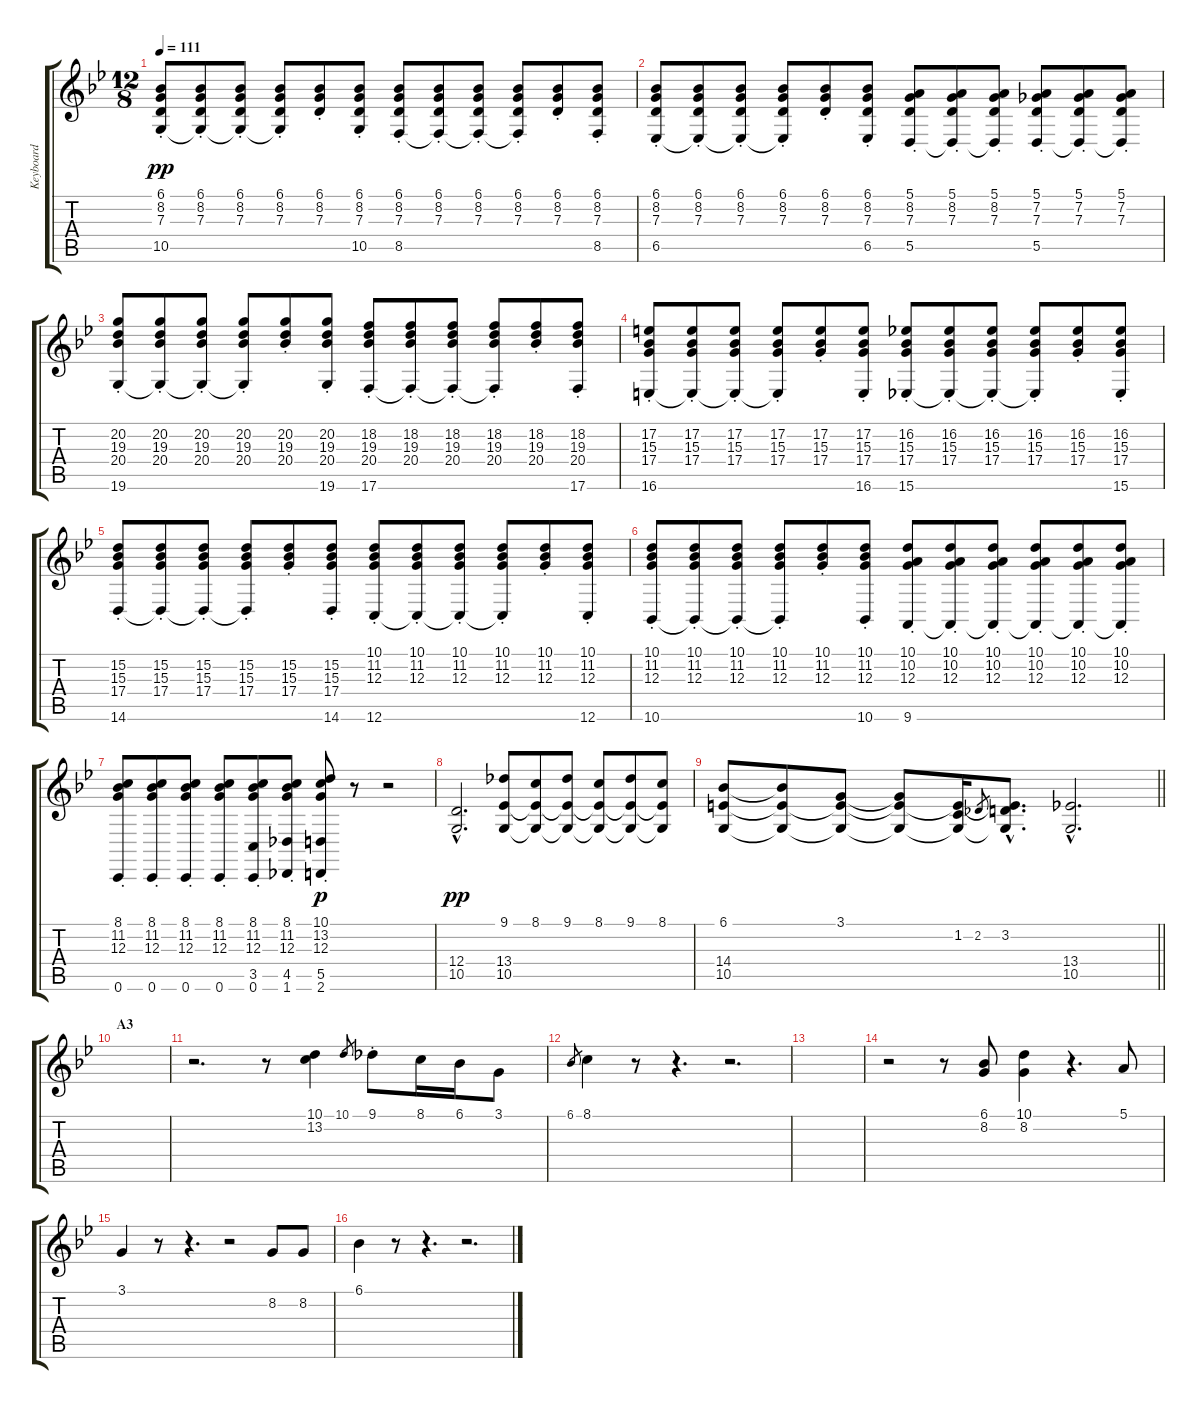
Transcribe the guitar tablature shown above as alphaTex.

\track ("Keyboard" "Keyboard") {instrument electricpiano1}
\staff {score tabs}
\tuning (E4 B3 G3 D3 A2 C2) {hide}
\ts (12 8)
\tempo 111
\clef g2
\ks gminor
(6.1{st} 8.2{st} 7.3{st} 10.5).8{dy pp} (6.1{st} 8.2{st} 7.3{st} 10.5{t}).8 (6.1{st} 8.2{st} 7.3{st} 10.5{t}).8 (6.1{st} 8.2{st} 7.3{st} 10.5{t}).8 (6.1{st} 8.2{st} 7.3{st}).8 (6.1{st} 8.2{st} 7.3{st} 10.5).8 (6.1{st} 8.2{st} 7.3{st} 8.5).8 (6.1{st} 8.2{st} 7.3{st} 8.5{t}).8 (6.1{st} 8.2{st} 7.3{st} 8.5{t}).8 (6.1{st} 8.2{st} 7.3{st} 8.5{t}).8 (6.1{st} 8.2{st} 7.3{st}).8 (6.1{st} 8.2{st} 7.3{st} 8.5).8 |
(6.1{st} 8.2{st} 7.3{st} 6.5).8 (6.1{st} 8.2{st} 7.3{st} 6.5{t}).8 (6.1{st} 8.2{st} 7.3{st} 6.5{t}).8 (6.1{st} 8.2{st} 7.3{st} 6.5{t}).8 (6.1{st} 8.2{st} 7.3{st}).8 (6.1{st} 8.2{st} 7.3{st} 6.5).8 (5.1{st} 8.2{st} 7.3{st} 5.5).8 (5.1{st} 8.2{st} 7.3{st} 5.5{t}).8 (5.1{st} 8.2{st} 7.3{st} 5.5{t}).8 (5.1{st} 7.2{st} 7.3{st} 5.5).8 (5.1{st} 7.2{st} 7.3{st} 5.5{t}).8 (5.1{st} 7.2{st} 7.3{st} 5.5{t}).8 |
(20.2{st} 19.3{st} 20.4{st} 19.6).8 (20.2{st} 19.3{st} 20.4{st} 19.6{t}).8 (20.2{st} 19.3{st} 20.4{st} 19.6{t}).8 (20.2{st} 19.3{st} 20.4{st} 19.6{t}).8 (20.2{st} 19.3{st} 20.4{st}).8 (20.2{st} 19.3{st} 20.4{st} 19.6).8 (18.2{st} 19.3{st} 20.4{st} 17.6).8 (18.2{st} 19.3{st} 20.4{st} 17.6{t}).8 (18.2{st} 19.3{st} 20.4{st} 17.6{t}).8 (18.2{st} 19.3{st} 20.4{st} 17.6{t}).8 (18.2{st} 19.3{st} 20.4{st}).8 (18.2{st} 19.3{st} 20.4{st} 17.6).8 |
(17.2{st} 15.3{st} 17.4{st} 16.6).8 (17.2{st} 15.3{st} 17.4{st} 16.6{t}).8 (17.2{st} 15.3{st} 17.4{st} 16.6{t}).8 (17.2{st} 15.3{st} 17.4{st} 16.6{t}).8 (17.2{st} 15.3{st} 17.4{st}).8 (17.2{st} 15.3{st} 17.4{st} 16.6).8 (16.2{st} 15.3{st} 17.4{st} 15.6).8 (16.2{st} 15.3{st} 17.4{st} 15.6{t}).8 (16.2{st} 15.3{st} 17.4{st} 15.6{t}).8 (16.2{st} 15.3{st} 17.4{st} 15.6{t}).8 (16.2{st} 15.3{st} 17.4{st}).8 (16.2{st} 15.3{st} 17.4{st} 15.6).8 |
(15.2{st} 15.3{st} 17.4{st} 14.6).8 (15.2{st} 15.3{st} 17.4{st} 14.6{t}).8 (15.2{st} 15.3{st} 17.4{st} 14.6{t}).8 (15.2{st} 15.3{st} 17.4{st} 14.6{t}).8 (15.2{st} 15.3{st} 17.4{st}).8 (15.2{st} 15.3{st} 17.4{st} 14.6).8 (10.1{st} 11.2{st} 12.3{st} 12.6).8 (10.1{st} 11.2{st} 12.3{st} 12.6{t}).8 (10.1{st} 11.2{st} 12.3{st} 12.6{t}).8 (10.1{st} 11.2{st} 12.3{st} 12.6{t}).8 (10.1{st} 11.2{st} 12.3{st}).8 (10.1{st} 11.2{st} 12.3{st} 12.6).8 |
(10.1{st} 11.2{st} 12.3{st} 10.6).8 (10.1{st} 11.2{st} 12.3{st} 10.6{t}).8 (10.1{st} 11.2{st} 12.3{st} 10.6{t}).8 (10.1{st} 11.2{st} 12.3{st} 10.6{t}).8 (10.1{st} 11.2{st} 12.3{st}).8 (10.1{st} 11.2{st} 12.3{st} 10.6).8 (10.1{st} 10.2{st} 12.3{st} 9.6).8 (10.1{st} 10.2{st} 12.3{st} 9.6{t}).8 (10.1{st} 10.2{st} 12.3{st} 9.6{t}).8 (10.1{st} 10.2{st} 12.3{st} 9.6{t}).8 (10.1{st} 10.2{st} 12.3{st} 9.6{t}).8 (10.1{st} 10.2{st} 12.3{st} 9.6{t}).8 |
(8.1{st} 11.2{st} 12.3{st} 0.6).8 (8.1{st} 11.2{st} 12.3{st} 0.6).8 (8.1{st} 11.2{st} 12.3{st} 0.6).8 (8.1{st} 11.2{st} 12.3{st} 0.6).8 (8.1{st} 11.2{st} 12.3{st} 3.5 0.6).8 (8.1{st} 11.2{st} 12.3{st} 4.5 1.6).8 (10.1{st} 13.2 12.3{st} 5.5{st} 2.6{st}).8{dy p} r.8 r.2 |
(12.4{hac} 10.5{hac}).2{d dy pp} (9.1 13.4 10.5).8 (8.1 13.4{t} 10.5{t}).8 (9.1 13.4{t} 10.5{t}).8 (8.1 13.4{t} 10.5{t}).8 (9.1 13.4{t} 10.5{t}).8 (8.1 13.4{t} 10.5{t}).8 |
\barLineRight lightlight
(6.1 14.4 10.5).8 (6.1{t} 14.4{t} 10.5{t}).8 (3.1 14.4{t} 10.5{t}).8 (3.1{t} 14.4{t} 10.5{t}).8 (1.2 14.4{t} 10.5{t}).16 2.2.8{gr} (3.2{hac} 14.4{hac t} 10.5{hac t}).8{d} (13.4{hac} 10.5{hac}).2{d} |
\section ("" "A3")
|
r.2{d} r.8 (10.1 13.2).4 10.1.8{gr} 9.1{st}.8 8.1.16 6.1.16 3.1.8 |
6.1.8{gr} 8.1.4 r.8 r.4{d} r.2{d} |
|
r.2 r.8 (6.1 8.2).8 (10.1 8.2).4 r.4{d} 5.1.8 |
3.1.4 r.8 r.4{d} r.2 8.2.8 8.2.8 |
6.1.4 r.8 r.4{d} r.2{d}
